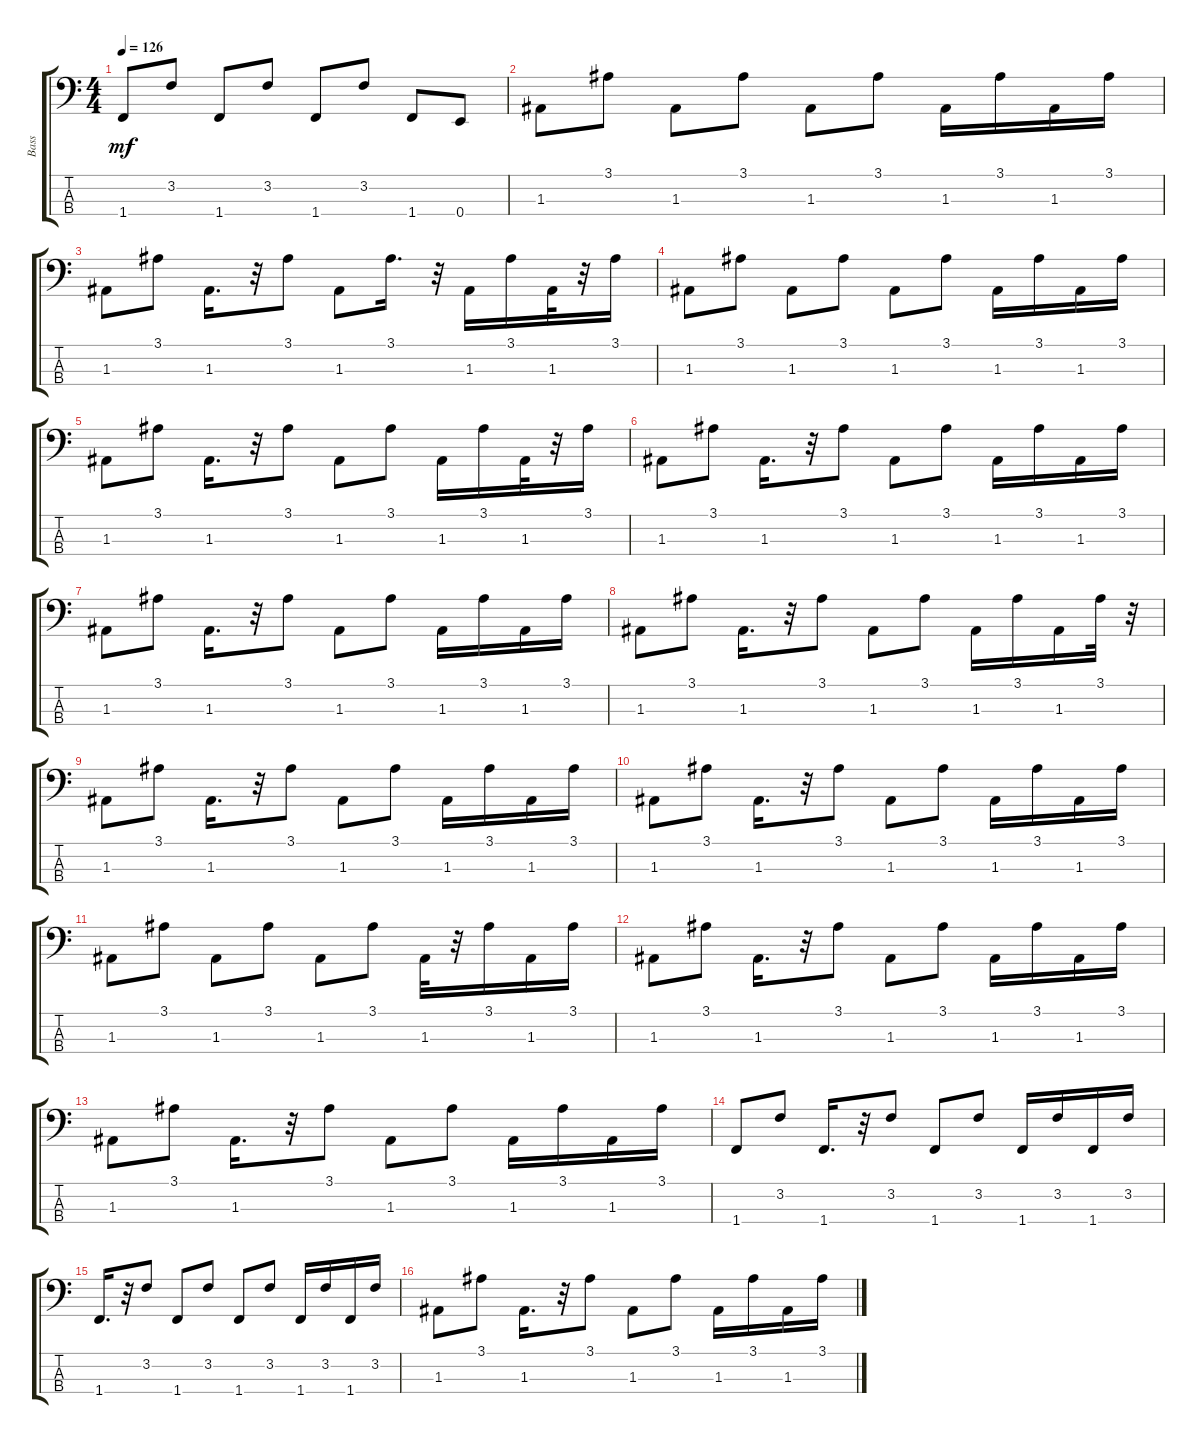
\track ("Bass" "Bass") {instrument fretlessbass}
\staff {score tabs}
\tuning (G2 D2 A1 E1) {hide}
\ts (4 4)
\tempo 126
\clef f4
\ks c
1.4.8{dy mf} 3.2.8 1.4.8 3.2.8 1.4.8 3.2.8 1.4.8 0.4.8 |
1.3.8 3.1.8 1.3.8 3.1.8 1.3.8 3.1.8 1.3.16 3.1.16 1.3.16 3.1.16 |
1.3.8 3.1.8 1.3.16{d} r.32 3.1.8 1.3.8 3.1.16{d} r.32 1.3.16 3.1.16 1.3.32 r.32 3.1.16 |
1.3.8 3.1.8 1.3.8 3.1.8 1.3.8 3.1.8 1.3.16 3.1.16 1.3.16 3.1.16 |
1.3.8 3.1.8 1.3.16{d} r.32 3.1.8 1.3.8 3.1.8 1.3.16 3.1.16 1.3.32 r.32 3.1.16 |
1.3.8 3.1.8 1.3.16{d} r.32 3.1.8 1.3.8 3.1.8 1.3.16 3.1.16 1.3.16 3.1.16 |
1.3.8 3.1.8 1.3.16{d} r.32 3.1.8 1.3.8 3.1.8 1.3.16 3.1.16 1.3.16 3.1.16 |
1.3.8 3.1.8 1.3.16{d} r.32 3.1.8 1.3.8 3.1.8 1.3.16 3.1.16 1.3.16 3.1.32 r.32 |
1.3.8 3.1.8 1.3.16{d} r.32 3.1.8 1.3.8 3.1.8 1.3.16 3.1.16 1.3.16 3.1.16 |
1.3.8 3.1.8 1.3.16{d} r.32 3.1.8 1.3.8 3.1.8 1.3.16 3.1.16 1.3.16 3.1.16 |
1.3.8 3.1.8 1.3.8 3.1.8 1.3.8 3.1.8 1.3.32 r.32 3.1.16 1.3.16 3.1.16 |
1.3.8 3.1.8 1.3.16{d} r.32 3.1.8 1.3.8 3.1.8 1.3.16 3.1.16 1.3.16 3.1.16 |
1.3.8 3.1.8 1.3.16{d} r.32 3.1.8 1.3.8 3.1.8 1.3.16 3.1.16 1.3.16 3.1.16 |
1.4.8 3.2.8 1.4.16{d} r.32 3.2.8 1.4.8 3.2.8 1.4.16 3.2.16 1.4.16 3.2.16 |
1.4.16{d} r.32 3.2.8 1.4.8 3.2.8 1.4.8 3.2.8 1.4.16 3.2.16 1.4.16 3.2.16 |
1.3.8 3.1.8 1.3.16{d} r.32 3.1.8 1.3.8 3.1.8 1.3.16 3.1.16 1.3.16 3.1.16
